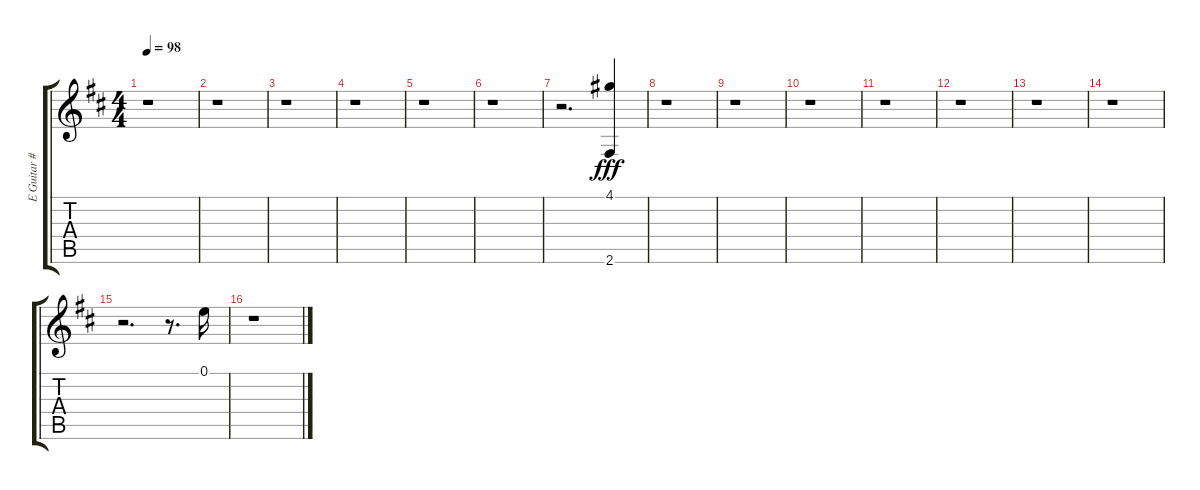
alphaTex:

\track ("E Guitar #3" "E Guitar #") {instrument overdrivenguitar}
\staff {score tabs}
\tuning (E4 B3 G3 D3 A2 E2) {hide}
\ts (4 4)
\tempo 98
\clef g2
\ks d
r.1{dy fff} |
r.1 |
r.1 |
r.1 |
r.1 |
r.1 |
r.2{d} (4.1 2.6).4 |
r.1 |
r.1 |
r.1 |
r.1 |
r.1 |
r.1 |
r.1 |
r.2{d} r.8{d} 0.1.16 |
r.1
